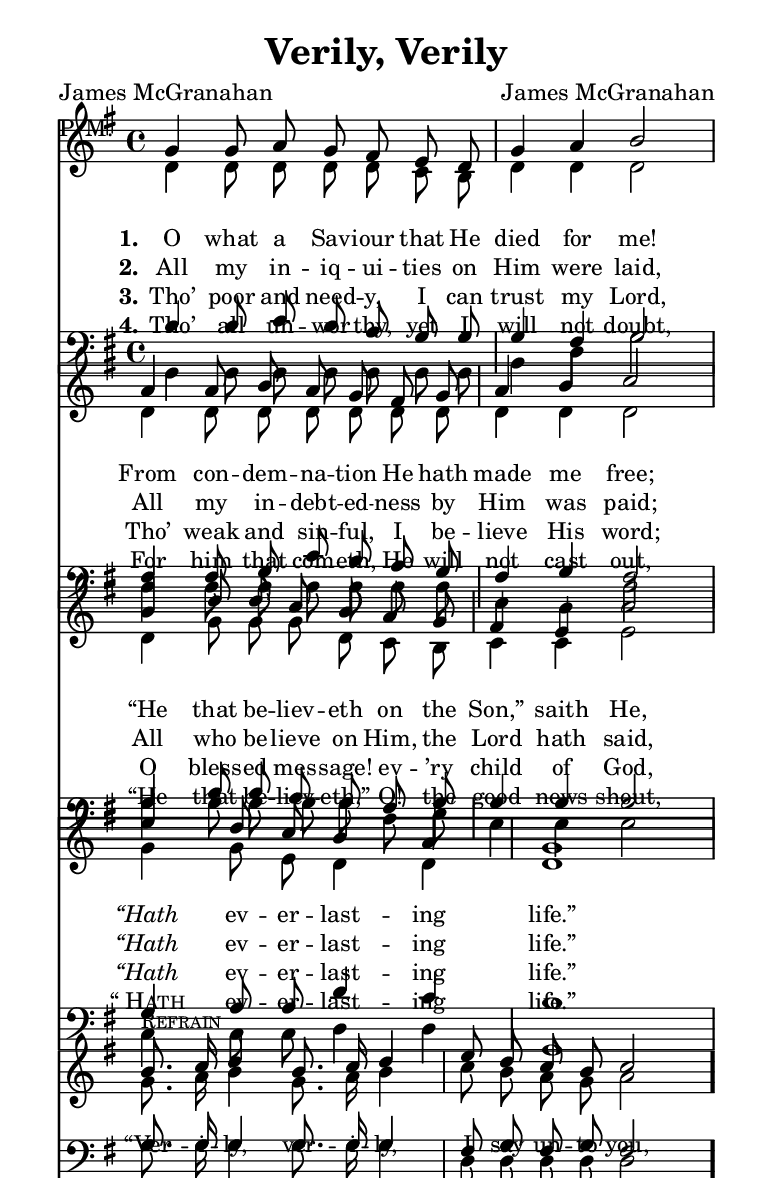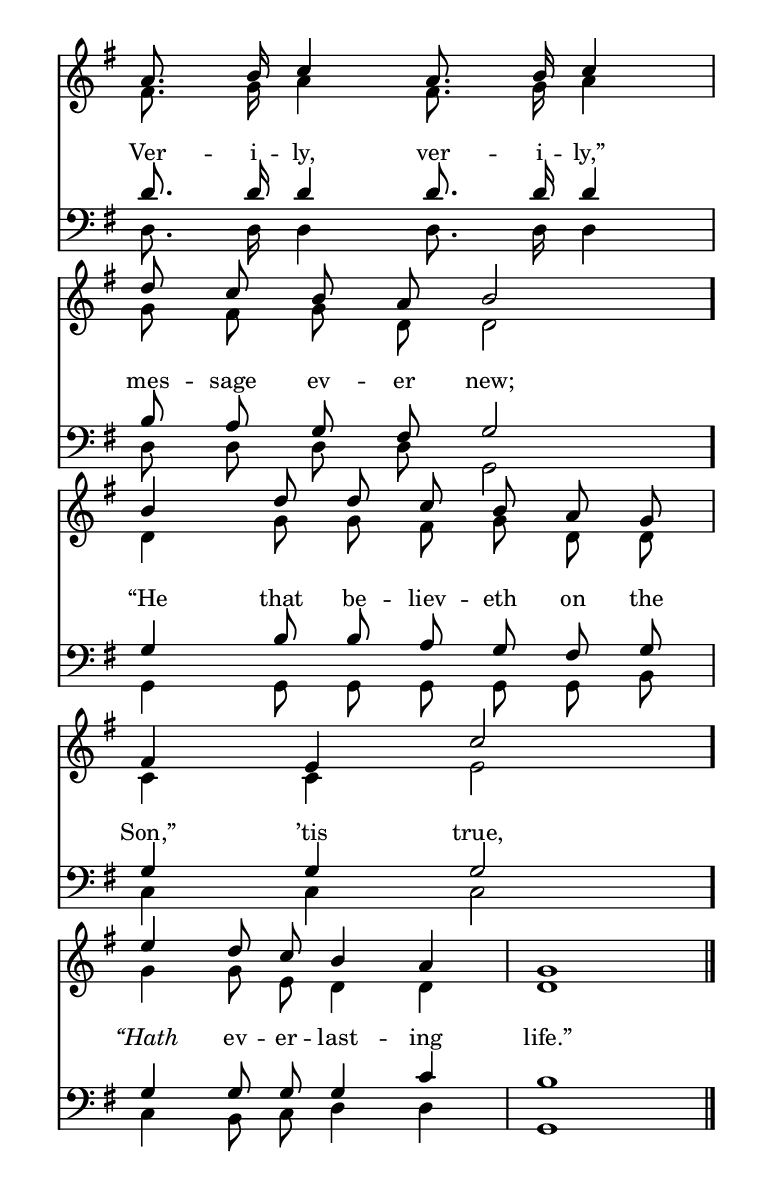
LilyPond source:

\include "common/global.ily"
\paper {
  \include "common/paper.ily"
  %ragged-bottom = ##t
  %ragged-last-bottom = ##t
  systems-per-page = 5
  %page-count = ##f
}

\header{
  hymnnumber = "49"
  title = "Verily, Verily"
  tunename = ""
  meter = "P. M."
  poet = "James McGranahan"
  composer = "James McGranahan"
  %copyright = ""
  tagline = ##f
}

% for fermata in MIDI
ta = { \tempo 4=80 }
tb = { \tempo 4=40 }

patternAA = { c4 c8   c8 c8 c8 c8 c8 | c4 c4 c2 }
% None of the lines actually use the tie ; why is it there ?
%patternAB = { c4 c8 ~ c8 c8 c8 c8 c8 | c4 c4 c2 }
patternAB = { \patternAA }
patternBA = { c4 c8 c8 c4 c4 | c1 }
patternCA = { c8. c16 c4 c8. c16 c4 | c8 c8 c8 c8 c2 }

global = {
  \include "common/overrides.ily"
  \override Staff.TimeSignature.style = #'()
  \time 4/4
  \override Score.MetronomeMark.transparent = ##t % hide all fermata changes too
  \ta
  \key g \major
  %\partial 4
  \autoBeamOff
}

notesSoprano = {
\global
\relative c'' {

  \changePitch \patternAA { g g a g fis e d | g a b }
  \changePitch \patternAA { a a b a g fis g | a b c }
  \changePitch \patternAB { b d d c b a g | fis e c' }
  \changePitch \patternBA { e d c b a | g }

  << s^\markup { \small \caps "Refrain" }
  \changePitch \patternCA { b c d b c d | e d c b c } >>
  \changePitch \patternCA { a b c a b c | d c b a b }
  \changePitch \patternAA { b d d c b a g | fis e c' }
  \changePitch \patternBA { e d c b a | g }

  \bar "|."

}
}

notesAlto = {
\global
\relative e' {

  \changePitch \patternAA { d d d d d c b | d d d }
  \changePitch \patternAA { d d d d d d d | d d d }
  \changePitch \patternAB { d g g g d c b | c c e}
  \changePitch \patternBA { g g e d d | d }

  \changePitch \patternCA { g a b g a b | c b a g a }
  \changePitch \patternCA { fis g a fis g a | g fis g d d }
  \changePitch \patternAA { d g g fis g d d | c c e }
  \changePitch \patternBA { g g e d d | d }

}
}

notesTenor = {
\global
\relative a {

  \changePitch \patternAA { b b c b a g g | g fis g }
  \changePitch \patternAA { fis fis g c b a g | fis g fis }
  \changePitch \patternAB { g b b a g fis g | g g g }
  \changePitch \patternBA { g a a d c | b }

  \changePitch \patternCA { g g g g g g | fis g fis g fis }
  \changePitch \patternCA { d' d d d d d | b a g fis g }
  \changePitch \patternAA { g b b a g fis g | g g g }
  \changePitch \patternBA { g g g g c | b }

}
}

notesBass = {
\global
\relative f, {

  \changePitch \patternAA { g g g g g g g | b d g }
  \changePitch \patternAA { d d d d d d d | a g d' }
  \changePitch \patternAB { g g g g g d e | c c c }
  \changePitch \patternBA { c c c d d | g, }

  \changePitch \patternCA { g' g g g g g | d d d d d }
  \changePitch \patternCA { d d d d d d | d d d d g, }
  \changePitch \patternAA { g g g g g g b | c c c }
  \changePitch \patternBA { c b c d d | g, }

}
}

Refrain = \lyricmode {

“Ver -- i -- ly, ver -- i -- ly, I say un -- to you, \bar "."
Ver -- i -- ly, ver -- i -- ly,” mes -- sage ev -- er new; \bar "."
“He that be -- liev -- eth on the Son,” ’tis true, \bar "."
{ \italicsOn } “Hath { \italicsOff } ev -- er -- last -- ing life.” \bar "."

}

wordsA = \lyricmode {
\set stanza = "1."

O what a Sav -- iour that He died for me!
From con -- dem -- na -- tion He hath made me free;
“He \mon that be -- \moff liev -- eth on the Son,” saith He,
{ \italicsOn } “Hath { \italicsOff } ev -- er -- last -- ing life.”

}

wordsB = \lyricmode {
\set stanza = "2."

All my in -- iq -- ui -- ties on Him were laid,
All my in -- debt -- ed -- ness by Him was paid;
All \mon who be -- \moff lieve on Him, the Lord hath said,
{ \italicsOn } “Hath { \italicsOff } ev -- er -- last -- ing life.”

\Refrain

}

wordsC = \lyricmode {
\set stanza = "3."

Tho’ poor and need -- y, I can trust my Lord,
Tho’ weak and sin -- ful, I be -- lieve His word;
O \mon bless -- ed \moff mes -- sage! ev -- ’ry child of God,
{ \italicsOn } “Hath { \italicsOff } ev -- er -- last -- ing life.”


}

wordsD = \lyricmode {
\set stanza = "4."

Tho’ all un -- wor -- thy, yet I will not doubt,
For him that com -- eth, He will not cast out,
“He \mon that be -- \moff liev -- eth,” O! the good news shout,
% XXX the opening quote isn't quite close enough to the \caps Hath
\markup{ “\caps Hath } ev -- er -- last -- ing life.”

}

\score {
  \context ChoirStaff <<
    \context Staff = upper <<
      \set ChoirStaff.systemStartDelimiter = #'SystemStartBar
      \context Voice  = sopranos { \voiceOne << \notesSoprano >> }
      \context Voice  = altos { \voiceTwo << \notesAlto >> }
      \context Lyrics = one   \lyricsto sopranos \wordsA
      \context Lyrics = two   \lyricsto sopranos \wordsB
      \context Lyrics = three \lyricsto sopranos \wordsC
      \context Lyrics = four  \lyricsto sopranos \wordsD
      %\context Lyrics = five  \lyricsto sopranos \wordsE
    >>
    \context Staff = men <<
      \clef bass
      \context Voice  = tenors { \voiceOne << \notesTenor >> }
      \context Voice  = basses { \voiceTwo << \notesBass >> }
    >>
  >>
  \layout {
    \include "common/layout.ily"
  }
  \midi{
    \include "common/midi.ily"
  }
}

\version "2.18.0"  % necessary for upgrading to future LilyPond versions.

% vi:set et ts=2 sw=2 ai nocindent syntax=lilypond
